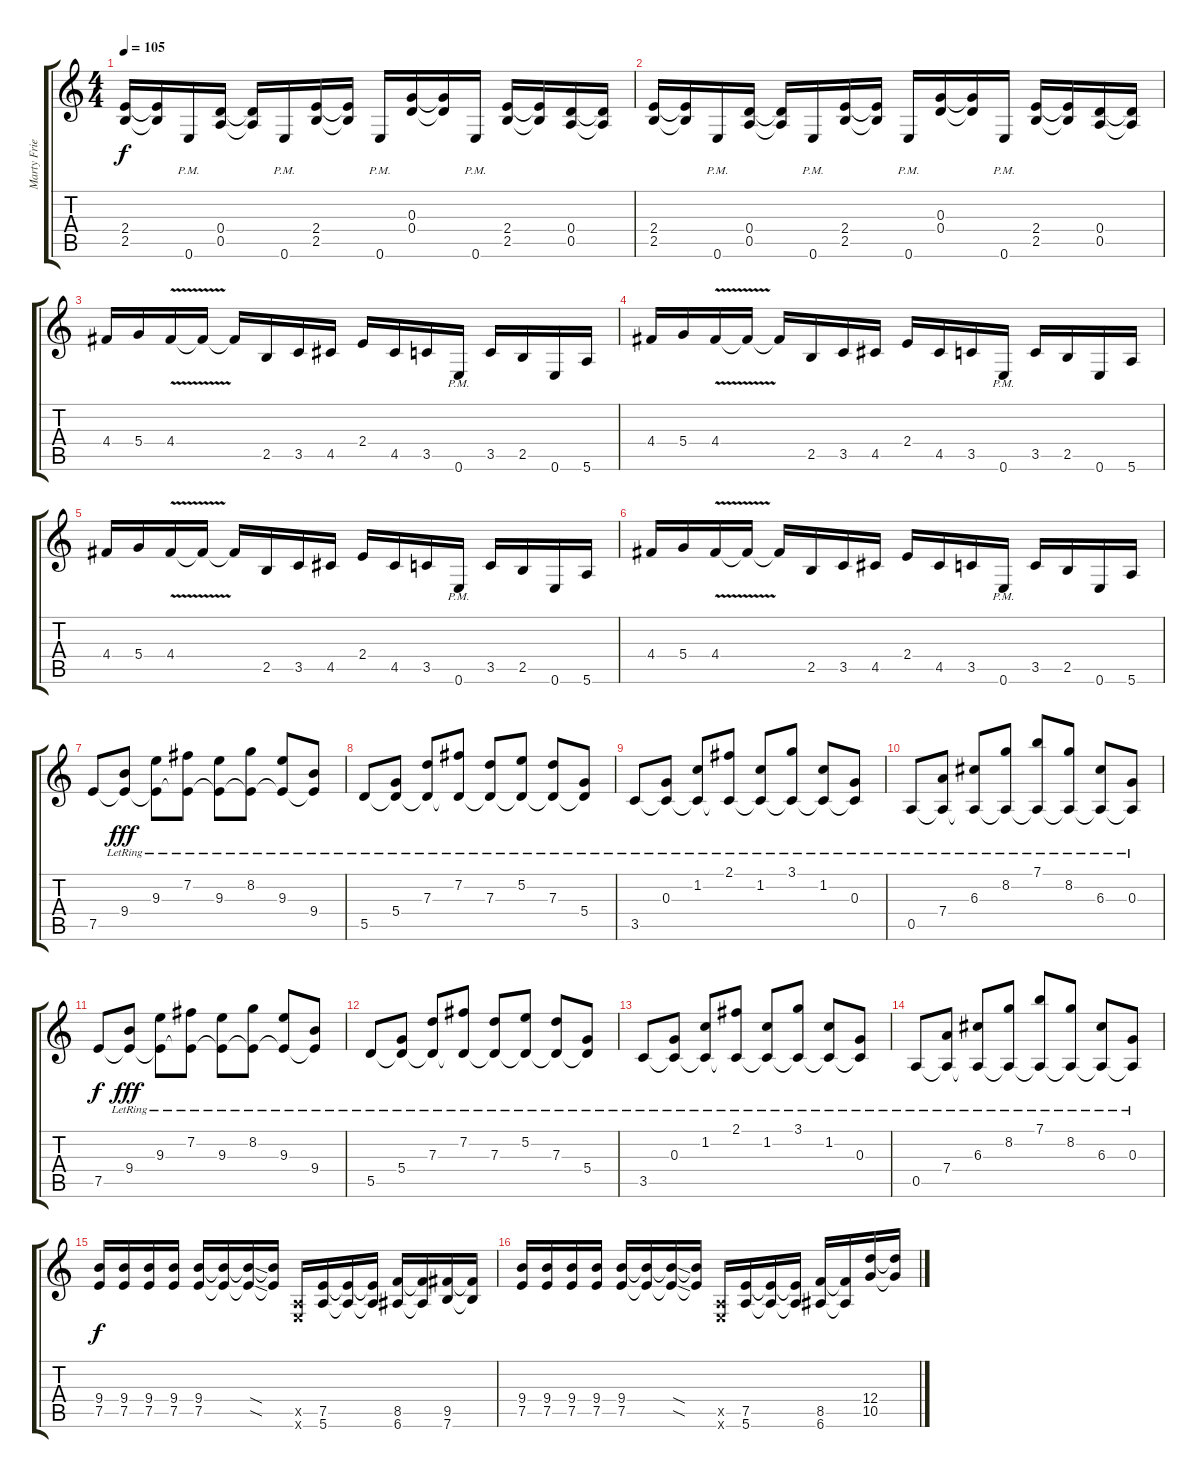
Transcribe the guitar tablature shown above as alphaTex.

\track ("Marty Friedman" "Marty Frie") {instrument distortionguitar}
\staff {score tabs}
\tuning (E4 B3 G3 D3 A2 E2) {hide}
\ts (4 4)
\tempo 105
\clef g2
\ks c
(2.4 2.5).16{dy f} (2.4{t} 2.5{t}).16 0.6{pm}.16 (0.4 0.5).16 (0.4{t} 0.5{t}).16 0.6{pm}.16 (2.4 2.5).16 (2.4{t} 2.5{t}).16 0.6{pm}.16 (0.3 0.4).16 (0.3{t} 0.4{t}).16 0.6{pm}.16 (2.4 2.5).16 (2.4{t} 2.5{t}).16 (0.4 0.5).16 (0.4{t} 0.5{t}).16 |
(2.4 2.5).16 (2.4{t} 2.5{t}).16 0.6{pm}.16 (0.4 0.5).16 (0.4{t} 0.5{t}).16 0.6{pm}.16 (2.4 2.5).16 (2.4{t} 2.5{t}).16 0.6{pm}.16 (0.3 0.4).16 (0.3{t} 0.4{t}).16 0.6{pm}.16 (2.4 2.5).16 (2.4{t} 2.5{t}).16 (0.4 0.5).16 (0.4{t} 0.5{t}).16 |
4.4.16 5.4.16 4.4{v}.16 4.4{t}.16 4.4{t}.16 2.5.16 3.5.16 4.5.16 2.4.16 4.5.16 3.5.16 0.6{pm}.16 3.5.16 2.5.16 0.6.16 5.6.16 |
4.4.16 5.4.16 4.4{v}.16 4.4{t}.16 4.4{t}.16 2.5.16 3.5.16 4.5.16 2.4.16 4.5.16 3.5.16 0.6{pm}.16 3.5.16 2.5.16 0.6.16 5.6.16 |
4.4.16 5.4.16 4.4{v}.16 4.4{t}.16 4.4{t}.16 2.5.16 3.5.16 4.5.16 2.4.16 4.5.16 3.5.16 0.6{pm}.16 3.5.16 2.5.16 0.6.16 5.6.16 |
4.4.16 5.4.16 4.4{v}.16 4.4{t}.16 4.4{t}.16 2.5.16 3.5.16 4.5.16 2.4.16 4.5.16 3.5.16 0.6{pm}.16 3.5.16 2.5.16 0.6.16 5.6.16 |
7.5.8{instrument electricguitarclean} (9.4{lr} 7.5{t}).8{dy fff} (9.3{lr} 7.5{t}).8 (7.2{lr} 7.5{t}).8 (9.3{lr} 7.5{t}).8 (8.2{lr} 7.5{t}).8 (9.3{lr} 7.5{t}).8 (9.4{lr} 7.5{t}).8 |
5.5{lr}.8 (5.4{lr} 5.5{t}).8 (7.3{lr} 5.5{t}).8 (7.2{lr} 5.5{t}).8 (7.3{lr} 5.5{t}).8 (5.2{lr} 5.5{t}).8 (7.3{lr} 5.5{t}).8 (5.4{lr} 5.5{t}).8 |
3.5{lr}.8 (0.3{lr} 3.5{t}).8 (1.2{lr} 3.5{t}).8 (2.1{lr} 3.5{t}).8 (1.2{lr} 3.5{t}).8 (3.1{lr} 3.5{t}).8 (1.2{lr} 3.5{t}).8 (0.3{lr} 3.5{t}).8 |
0.5{lr}.8 (7.4{lr} 0.5{t}).8 (6.3{lr} 0.5{t}).8 (8.2{lr} 0.5{t}).8 (7.1{lr} 0.5{t}).8 (8.2{lr} 0.5{t}).8 (6.3{lr} 0.5{t}).8 (0.3{lr} 0.5{t}).8 |
7.5.8{dy f instrument electricguitarclean} (9.4{lr} 7.5{t}).8{dy fff} (9.3{lr} 7.5{t}).8 (7.2{lr} 7.5{t}).8 (9.3{lr} 7.5{t}).8 (8.2{lr} 7.5{t}).8 (9.3{lr} 7.5{t}).8 (9.4{lr} 7.5{t}).8 |
5.5{lr}.8 (5.4{lr} 5.5{t}).8 (7.3{lr} 5.5{t}).8 (7.2{lr} 5.5{t}).8 (7.3{lr} 5.5{t}).8 (5.2{lr} 5.5{t}).8 (7.3{lr} 5.5{t}).8 (5.4{lr} 5.5{t}).8 |
3.5{lr}.8 (0.3{lr} 3.5{t}).8 (1.2{lr} 3.5{t}).8 (2.1{lr} 3.5{t}).8 (1.2{lr} 3.5{t}).8 (3.1{lr} 3.5{t}).8 (1.2{lr} 3.5{t}).8 (0.3{lr} 3.5{t}).8 |
0.5{lr}.8 (7.4{lr} 0.5{t}).8 (6.3{lr} 0.5{t}).8 (8.2{lr} 0.5{t}).8 (7.1{lr} 0.5{t}).8 (8.2{lr} 0.5{t}).8 (6.3{lr} 0.5{t}).8 (0.3{lr} 0.5{t}).8 |
(9.4 7.5).16{dy f instrument distortionguitar} (9.4 7.5).16 (9.4 7.5).16 (9.4 7.5).16 (9.4 7.5).16 (9.4{t} 7.5{t}).16 (9.4{sod t} 7.5{sod t}).16 (9.4{t} 7.5{t}).16 (0.5{x} 0.6{x}).16 (7.5 5.6).16 (7.5{t} 5.6{t}).16 (7.5{t} 5.6{t}).16 (8.5 6.6).16 (8.5{t} 6.6{t}).16 (9.5 7.6).16 (9.5{t} 7.6{t}).16 |
(9.4 7.5).16 (9.4 7.5).16 (9.4 7.5).16 (9.4 7.5).16 (9.4 7.5).16 (9.4{t} 7.5{t}).16 (9.4{sod t} 7.5{sod t}).16 (9.4{t} 7.5{t}).16 (0.5{x} 0.6{x}).16 (7.5 5.6).16 (7.5{t} 5.6{t}).16 (7.5{t} 5.6{t}).16 (8.5 6.6).16 (8.5{t} 6.6{t}).16 (12.4 10.5).16 (12.4{t} 10.5{t}).16
